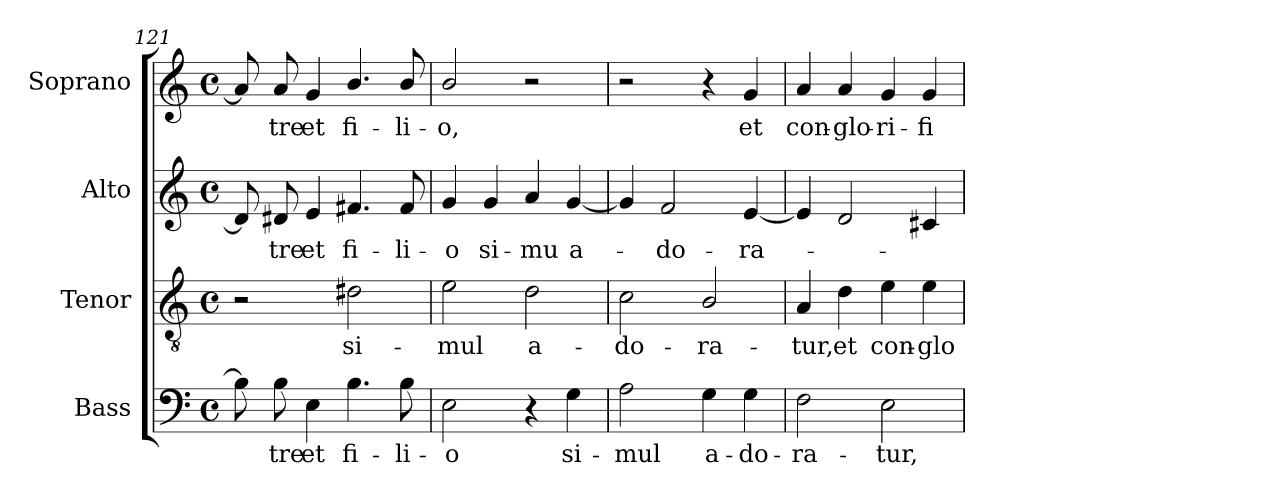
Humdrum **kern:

**kern	**text	**kern	**text	**kern	**text	**kern	**text
*part4	*part4	*part3	*part3	*part2	*part2	*part1	*part1
*staff4	*staff4	*staff3	*staff3	*staff2	*staff2	*staff1	*staff1
*I"Bass	*	*I"Tenor	*	*I"Alto	*	*I"Soprano	*
*I'B.	*	*I'T.	*	*I'A.	*	*I'S.	*
!!LO:LB:g=z
*clefF4	*	*clefGv2	*	*clefG2	*	*clefG2	*
*	*	*ITrd7c12	*	*	*	*	*
*k[]	*	*k[]	*	*k[]	*	*k[]	*
*C:	*	*C:	*	*C:	*	*C:	*
*M4/4	*	*M4/4	*	*M4/4	*	*M4/4	*
*met(c)	*	*met(c)	*	*met(c)	*	*met(c)	*
=121	=121	=121	=121	=121	=121	=121	=121
8Bi\]	.	2r	.	8d#i/]	.	8ai/]	.
!	!LO:LY:b:color=#000000	!	!	!	!	!	!
!	!	!	!	!	!LO:LY:b:color=#000000	!	!
!	!	!	!	!	!	!	!LO:LY:b:color=#000000
8Bi\	-tre	.	.	8d#Xi/	-tre	8ai/	-tre
!	!LO:LY:b:color=#000000	!	!	!	!	!	!
!	!	!	!	!	!LO:LY:b:color=#000000	!	!
!	!	!	!	!	!	!	!LO:LY:b:color=#000000
4Ei\	et	.	.	4ei/	et	4gi/	et
!	!LO:LY:b:color=#000000	!	!	!	!	!	!
!	!	!	!LO:LY:b:color=#000000	!	!	!	!
!	!	!	!	!	!LO:LY:b:color=#000000	!	!
!	!	!	!	!	!	!	!LO:LY:b:color=#000000
4.Bi\	fi-	2D#Xi\	si-	4.f#Xi/	fi-	4.bi/	fi-
!	!LO:LY:b:color=#000000	!	!	!	!	!	!
!	!	!	!	!	!LO:LY:b:color=#000000	!	!
!	!	!	!	!	!	!	!LO:LY:b:color=#000000
8Bi\	-li-	.	.	8f#i/	-li-	8bi/	-li-
=122	=122	=122	=122	=122	=122	=122	=122
!	!LO:LY:b:color=#000000	!	!	!	!	!	!
!	!	!	!LO:LY:b:color=#000000	!	!	!	!
!	!	!	!	!	!LO:LY:b:color=#000000	!	!
!	!	!	!	!	!	!	!LO:LY:b:color=#000000
2Ei\	-o	2Ei\	-mul	4gi/	-o	2bi/	-o,
!	!	!	!	!	!LO:LY:b:color=#000000	!	!
.	.	.	.	4gi/	si-	.	.
!	!	!	!LO:LY:b:color=#000000	!	!	!	!
!	!	!	!	!	!LO:LY:b:color=#000000	!	!
4r	.	2Di\	a-	4ai/	-mu	2r	.
!	!LO:LY:b:color=#000000	!	!	!	!	!	!
!	!	!	!	!	!LO:LY:b:color=#000000	!	!
4Gi\	si-	.	.	[4gi/	a-	.	.
=123	=123	=123	=123	=123	=123	=123	=123
!	!LO:LY:b:color=#000000	!	!	!	!	!	!
!	!	!	!LO:LY:b:color=#000000	!	!	!	!
2Ai\	-mul	2Ci\	-do-	4gi/]	.	2r	.
!	!	!	!	!	!LO:LY:b:color=#000000	!	!
.	.	.	.	2fi/	-do-	.	.
!	!LO:LY:b:color=#000000	!	!	!	!	!	!
!	!	!	!LO:LY:b:color=#000000	!	!	!	!
4Gi\	a-	2BBi/	-ra-	.	.	4r	.
!	!LO:LY:b:color=#000000	!	!	!	!	!	!
!	!	!	!	!	!LO:LY:b:color=#000000	!	!
!	!	!	!	!	!	!	!LO:LY:b:color=#000000
4Gi\	-do-	.	.	[4ei/	-ra-	4gi/	et
=124	=124	=124	=124	=124	=124	=124	=124
!	!LO:LY:b:color=#000000	!	!	!	!	!	!
!	!	!	!LO:LY:b:color=#000000	!	!	!	!
!	!	!	!	!	!	!	!LO:LY:b:color=#000000
2Fi\	-ra-	4AAi/	-tur,	4ei/]	.	4ai/	con-
!	!	!	!LO:LY:b:color=#000000	!	!	!	!
!	!	!	!	!	!	!	!LO:LY:b:color=#000000
.	.	4Di\	et	2di/	.	4ai/	-glo-
!	!LO:LY:b:color=#000000	!	!	!	!	!	!
!	!	!	!LO:LY:b:color=#000000	!	!	!	!
!	!	!	!	!	!	!	!LO:LY:b:color=#000000
2Ei\	-tur,	4Ei\	con-	.	.	4gi/	-ri-
!	!	!	!LO:LY:b:color=#000000	!	!	!	!
!	!	!	!	!	!	!	!LO:LY:b:color=#000000
.	.	4Ei\	-glo-	4c#Xi/	.	4gi/	-fi-
=	=	=	=	=	=	=	=
*-	*-	*-	*-	*-	*-	*-	*-
